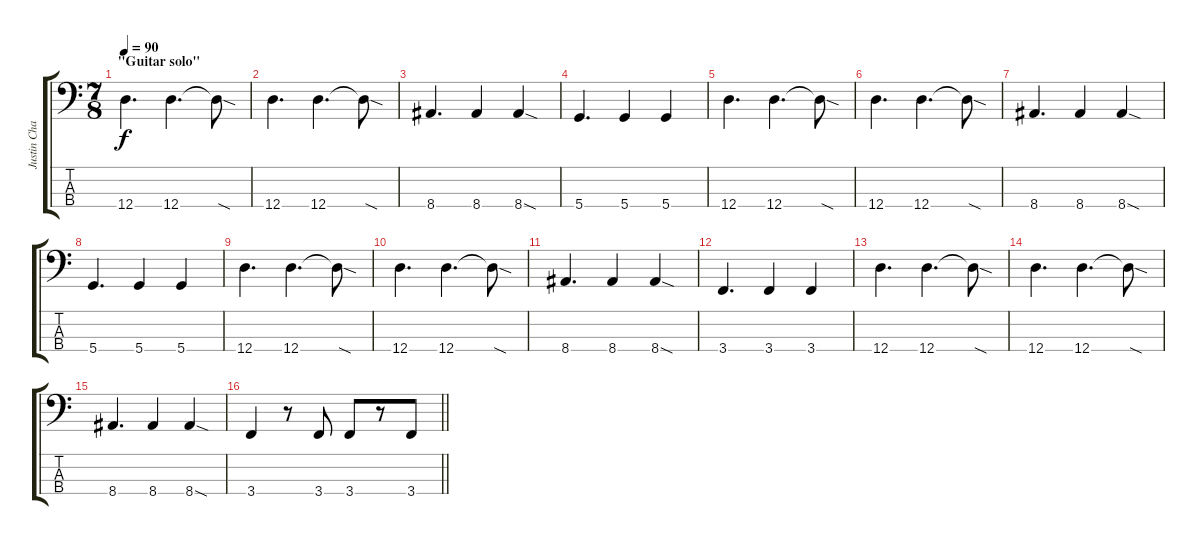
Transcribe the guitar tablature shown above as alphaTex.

\track ("Justin Chancellor" "Justin Cha") {instrument electricbassfinger}
\staff {score tabs}
\tuning (G2 D2 A1 D1) {hide}
\ts (7 8)
\section ("" "\"Guitar solo\"")
\tempo 90
\clef f4
\ks c
12.4.4{d dy f} 12.4.4{d} 12.4{sod t}.8 |
12.4.4{d} 12.4.4{d} 12.4{sod t}.8 |
8.4.4{d} 8.4.4 8.4{sod}.4 |
5.4.4{d} 5.4.4 5.4.4 |
12.4.4{d} 12.4.4{d} 12.4{sod t}.8 |
12.4.4{d} 12.4.4{d} 12.4{sod t}.8 |
8.4.4{d} 8.4.4 8.4{sod}.4 |
5.4.4{d} 5.4.4 5.4.4 |
12.4.4{d} 12.4.4{d} 12.4{sod t}.8 |
12.4.4{d} 12.4.4{d} 12.4{sod t}.8 |
8.4.4{d} 8.4.4 8.4{sod}.4 |
3.4.4{d} 3.4.4 3.4.4 |
12.4.4{d} 12.4.4{d} 12.4{sod t}.8 |
12.4.4{d} 12.4.4{d} 12.4{sod t}.8 |
8.4.4{d} 8.4.4 8.4{sod}.4 |
\barLineRight lightlight
3.4.4 r.8 3.4.8 3.4.8 r.8 3.4.8
